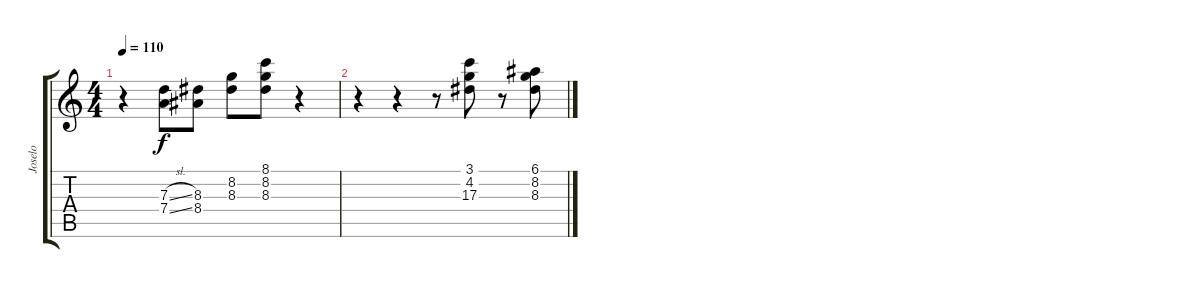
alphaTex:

\track ("Joselo" "Joselo") {instrument distortionguitar}
\staff {score tabs}
\tuning (E4 B3 G3 D3 A2 E2) {hide}
\ts (4 4)
\tempo 110
\clef g2
\ks c
r.4{dy f} (7.3{sl} 7.4{sl}).8 (8.3 8.4).8 (8.2 8.3).8 (8.1 8.2 8.3).8 r.4 |
r.4 r.4 r.8 (3.1 4.2 17.3).8 r.8 (6.1 8.2 8.3).8
